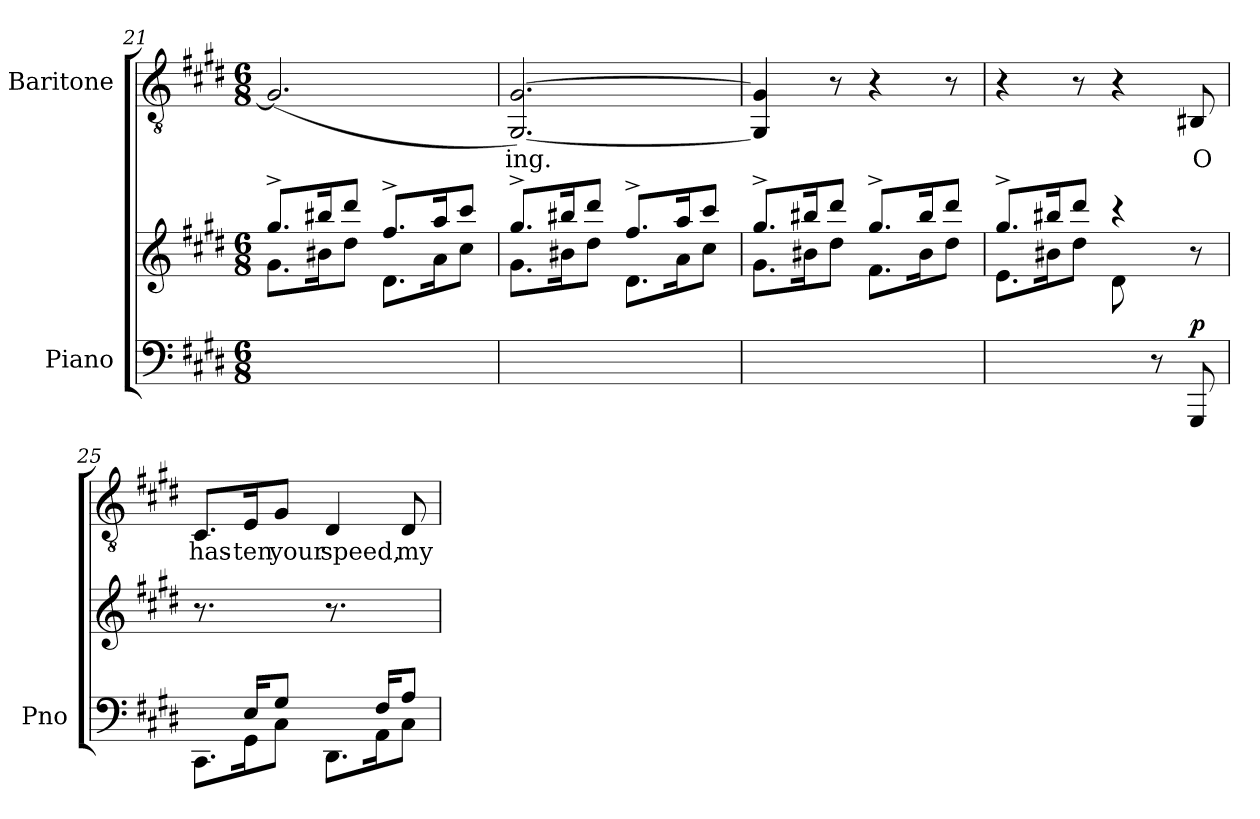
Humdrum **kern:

**kern	**kern	**dynam	**kern	**text	**dynam
*part2	*part2	*part2	*part1	*part1	*part1
*staff3	*staff2	*staff2/3	*staff1	*staff1	*staff1
*I"Piano	*	*	*I"Baritone	*	*
*I'Pno	*	*	*	*	*
*clefF4	*clefG2	*	*clefGv2	*	*
*k[f#c#g#d#]	*k[f#c#g#d#]	*	*k[f#c#g#d#]	*	*
*M6/8	*M6/8	*	*M6/8	*	*
=21	=21	=21	=21	=21	=21
*	*^	*	*	*	*
2.ryy	8.gg#^>/L	8.g#\L	.	(2.G#/]	.	.
.	16bb#X/K	16b#X\K	.	.	.	.
.	8ddd#/J	8dd#\J	.	.	.	.
.	8.ff#^>/L	8.d#\L	.	.	.	.
.	16aa/K	16a\K	.	.	.	.
.	8ccc#/J	8cc#\J	.	.	.	.
=22	=22	=22	=22	=22	=22	=22
2.ryy	8.gg#^>/L	8.g#\L	.	[2.GG#/ [2.G#/)	-ing.	.
.	16bb#X/K	16b#X\K	.	.	.	.
.	8ddd#/J	8dd#\J	.	.	.	.
.	8.ff#^>/L	8.d#\L	.	.	.	.
.	16aa/K	16a\K	.	.	.	.
.	8ccc#/J	8cc#\J	.	.	.	.
=23	=23	=23	=23	=23	=23	=23
2.ryy	8.gg#^>/L	8.g#\L	.	4GG#/] 4G#/]	.	.
.	16bb#X/K	16b#X\K	.	.	.	.
.	8ddd#/J	8dd#\J	.	8r	.	.
.	8.gg#^>/L	8.f#\L	.	4r	.	.
.	16bb#/K	16b#\K	.	.	.	.
.	8ddd#/J	8dd#\J	.	8r	.	.
=24	=24	=24	=24	=24	=24	=24
2ryy	8.gg#^>/L	8.e\L	.	4r	.	.
.	16bb#X/K	16b#X\K	.	.	.	.
.	8ddd#/J	8dd#\J	.	8r	.	.
.	4r	8d#\	.	4r	.	.
8r	.	4ryy	.	.	.	.
!	!	!	!LO:DY:a=2	!	!	!LO:DY:a
!	!	!	!	!	!	!LO:DY:n=1:a
8GGG#/	8r	.	p	8BB#X/	O	p other-dynamics
*	*v	*v	*	*	*	*
=25	=25	=25	=25	=25	=25
*^	*	*	*	*	*
8.ryy	8.CC#\L	8.r	.	8.C#/L	has-	.
16E/KL	16GG#\K	8.ryy	.	16E/K	-ten	.
8G#/J	8C#\J	.	.	8G#/J	your	.
8.ryy	8.DD#\L	8.r	.	4D#/	speed,	.
16F#/KL	16AA\K	8.ryy	.	.	.	.
8A/J	8C#\J	.	.	8D#/	my	.
*v	*v	*	*	*	*	*
=	=	=	=	=	=
*-	*-	*-	*-	*-	*-
